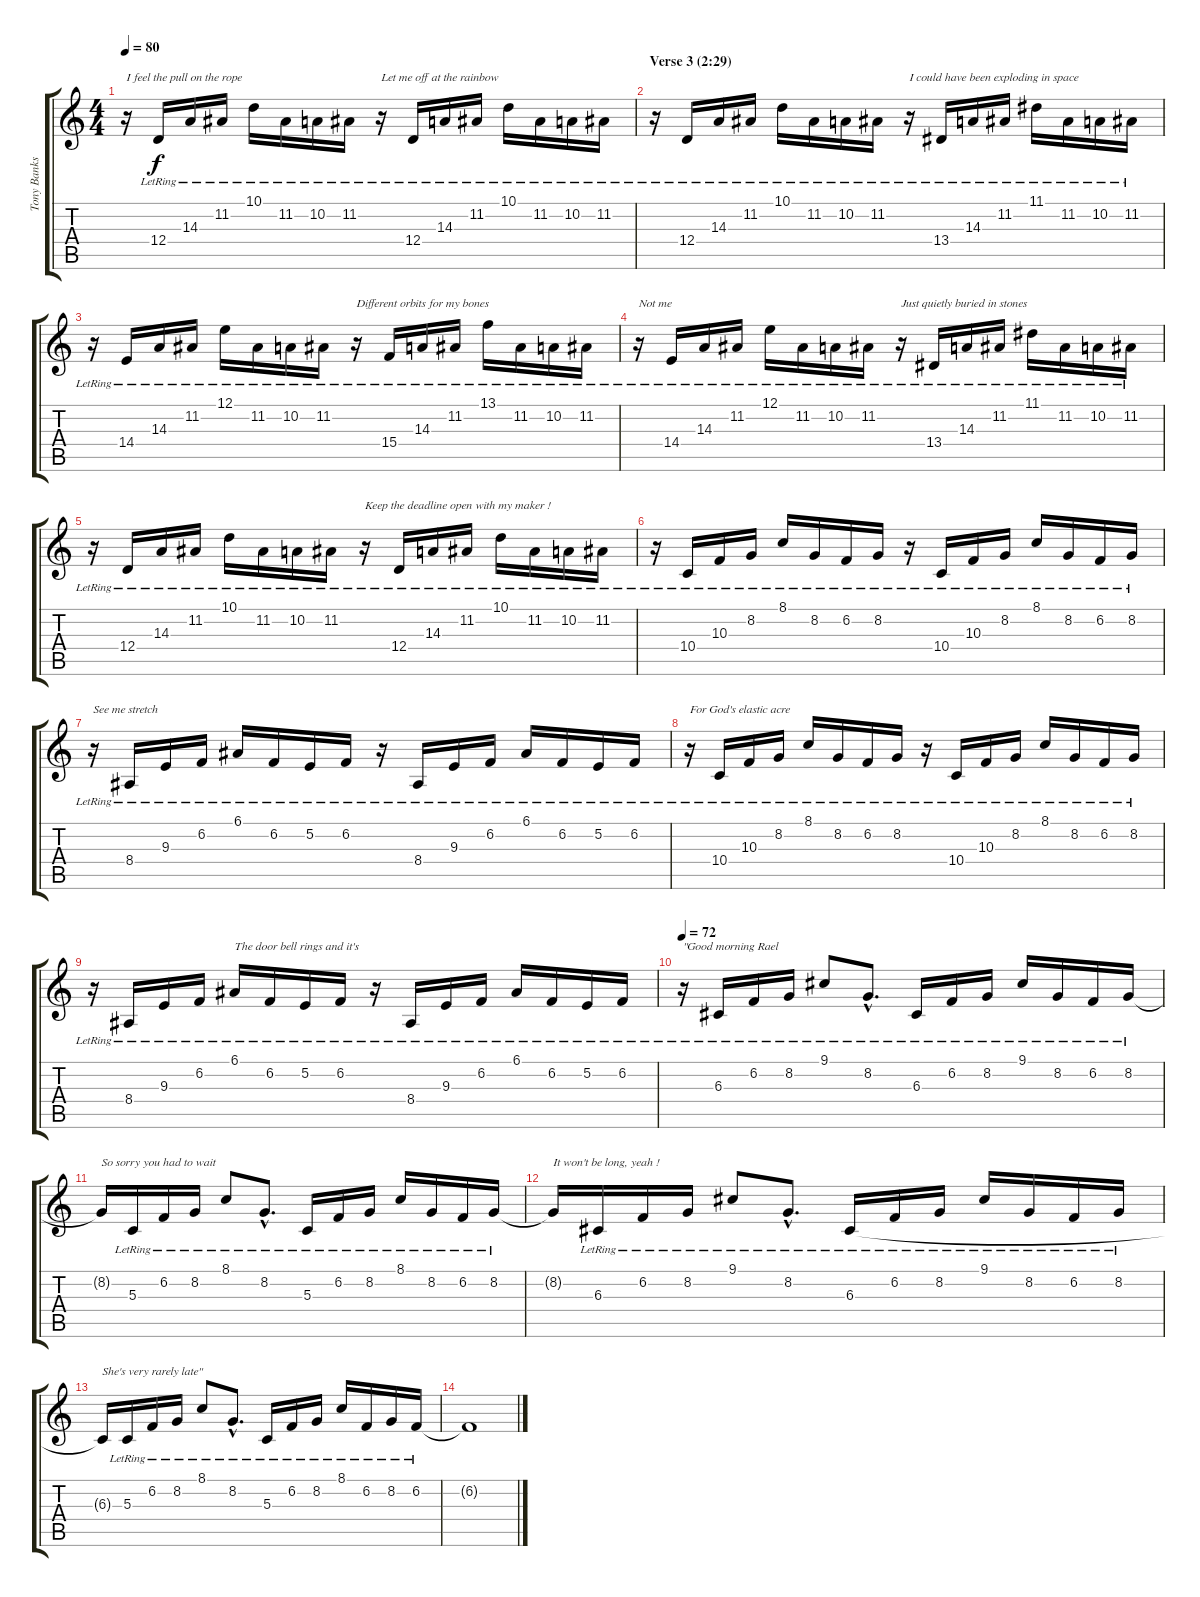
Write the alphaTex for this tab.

\track ("Tony Banks (piano right hand)" "Tony Banks") {instrument brightacousticpiano}
\staff {score tabs}
\tuning (E4 B3 G3 D3 A2 E2) {hide}
\ts (4 4)
\tempo 80
\clef g2
\ks c
r.16{txt "I feel the pull on the rope" dy f} 12.4{lr}.16 14.3{lr}.16 11.2{lr}.16 10.1{lr}.16 11.2{lr}.16 10.2{lr}.16 11.2{lr}.16 r.16{txt "Let me off at the rainbow"} 12.4{lr}.16 14.3{lr}.16 11.2{lr}.16 10.1{lr}.16 11.2{lr}.16 10.2{lr}.16 11.2{lr}.16 |
\section ("" "Verse 3 (2:29)")
r.16 12.4{lr}.16 14.3{lr}.16 11.2{lr}.16 10.1{lr}.16 11.2{lr}.16 10.2{lr}.16 11.2{lr}.16 r.16{txt "I could have been exploding in space"} 13.4{lr}.16 14.3{lr}.16 11.2{lr}.16 11.1{lr}.16 11.2{lr}.16 10.2{lr}.16 11.2{lr}.16 |
r.16 14.4{lr}.16 14.3{lr}.16 11.2{lr}.16 12.1{lr}.16 11.2{lr}.16 10.2{lr}.16 11.2{lr}.16 r.16{txt "Different orbits for my bones"} 15.4{lr}.16 14.3{lr}.16 11.2{lr}.16 13.1{lr}.16 11.2{lr}.16 10.2{lr}.16 11.2{lr}.16 |
r.16{txt "Not me"} 14.4{lr}.16 14.3{lr}.16 11.2{lr}.16 12.1{lr}.16 11.2{lr}.16 10.2{lr}.16 11.2{lr}.16 r.16{txt "Just quietly buried in stones"} 13.4{lr}.16 14.3{lr}.16 11.2{lr}.16 11.1{lr}.16 11.2{lr}.16 10.2{lr}.16 11.2{lr}.16 |
r.16 12.4{lr}.16 14.3{lr}.16 11.2{lr}.16 10.1{lr}.16 11.2{lr}.16 10.2{lr}.16 11.2{lr}.16 r.16{txt "Keep the deadline open with my maker !"} 12.4{lr}.16 14.3{lr}.16 11.2{lr}.16 10.1{lr}.16 11.2{lr}.16 10.2{lr}.16 11.2{lr}.16 |
r.16 10.4{lr}.16 10.3{lr}.16 8.2{lr}.16 8.1{lr}.16 8.2{lr}.16 6.2{lr}.16 8.2{lr}.16 r.16 10.4{lr}.16 10.3{lr}.16 8.2{lr}.16 8.1{lr}.16 8.2{lr}.16 6.2{lr}.16 8.2{lr}.16 |
r.16{txt "See me stretch"} 8.4{lr}.16 9.3{lr}.16 6.2{lr}.16 6.1{lr}.16 6.2{lr}.16 5.2{lr}.16 6.2{lr}.16 r.16 8.4{lr}.16 9.3{lr}.16 6.2{lr}.16 6.1{lr}.16 6.2{lr}.16 5.2{lr}.16 6.2{lr}.16 |
r.16{txt "For God's elastic acre"} 10.4{lr}.16 10.3{lr}.16 8.2{lr}.16 8.1{lr}.16 8.2{lr}.16 6.2{lr}.16 8.2{lr}.16 r.16 10.4{lr}.16 10.3{lr}.16 8.2{lr}.16 8.1{lr}.16 8.2{lr}.16 6.2{lr}.16 8.2{lr}.16 |
r.16 8.4{lr}.16 9.3{lr}.16 6.2{lr}.16 6.1{lr}.16{txt "The door bell rings and it's"} 6.2{lr}.16 5.2{lr}.16 6.2{lr}.16 r.16 8.4{lr}.16 9.3{lr}.16 6.2{lr}.16 6.1{lr}.16 6.2{lr}.16 5.2{lr}.16 6.2{lr}.16 |
\tempo 72
r.16{txt "\"Good morning Rael"} 6.3{lr}.16 6.2{lr}.16 8.2{lr}.16 9.1{lr}.8 8.2{hac lr}.8{d} 6.3{lr}.16 6.2{lr}.16 8.2{lr}.16 9.1{lr}.16 8.2{lr}.16 6.2{lr}.16 8.2{lr}.16 |
8.2{t}.16{txt "So sorry you had to wait"} 5.3{lr}.16 6.2{lr}.16 8.2{lr}.16 8.1{lr}.8 8.2{hac lr}.8{d} 5.3{lr}.16 6.2{lr}.16 8.2{lr}.16 8.1{lr}.16 8.2{lr}.16 6.2{lr}.16 8.2{lr}.16 |
8.2{t}.16{txt "It won't be long, yeah !"} 6.3{lr}.16 6.2{lr}.16 8.2{lr}.16 9.1{lr}.8 8.2{hac lr}.8{d} 6.3{lr}.16 6.2{lr}.16 8.2{lr}.16 9.1{lr}.16 8.2{lr}.16 6.2{lr}.16 8.2{lr}.16 |
6.3{t}.16{txt "She's very rarely late\""} 5.3{lr}.16 6.2{lr}.16 8.2{lr}.16 8.1{lr}.8 8.2{hac lr}.8{d} 5.3{lr}.16 6.2{lr}.16 8.2{lr}.16 8.1{lr}.16 6.2{lr}.16 8.2{lr}.16 6.2{lr}.16 |
6.2{t}.1
